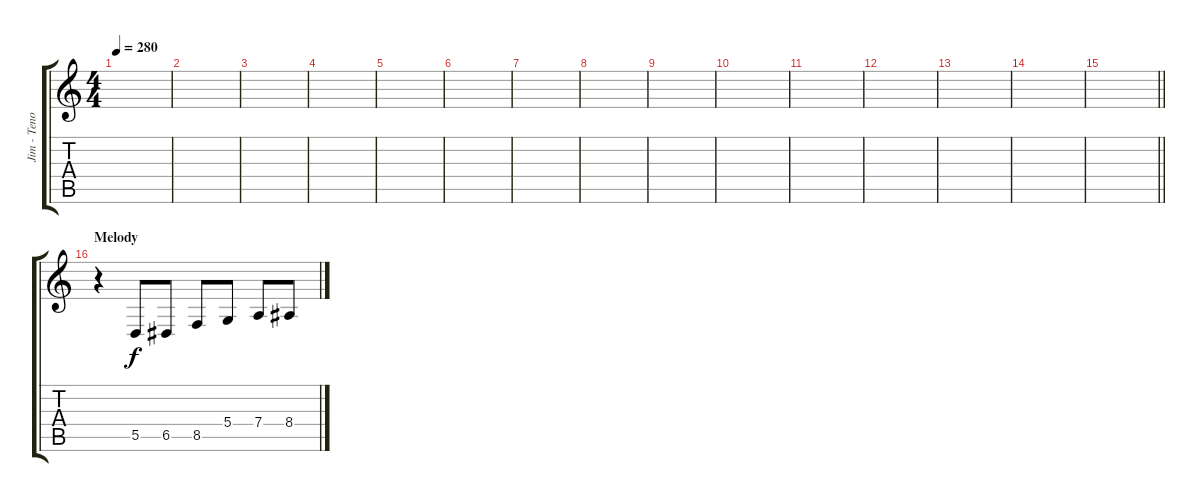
\track ("Jim - Tenor Sax" "Jim - Teno") {instrument tenorsax}
\staff {score tabs}
\tuning (E4 B3 G3 D3 A2 E2) {hide}
\ts (4 4)
\tempo 280
\clef g2
\ks c
|
|
|
|
|
|
|
|
|
|
|
|
|
|
\barLineRight lightlight
|
\section ("" "Melody")
r.4 5.5.8 6.5.8 8.5.8 5.4.8 7.4.8 8.4.8
